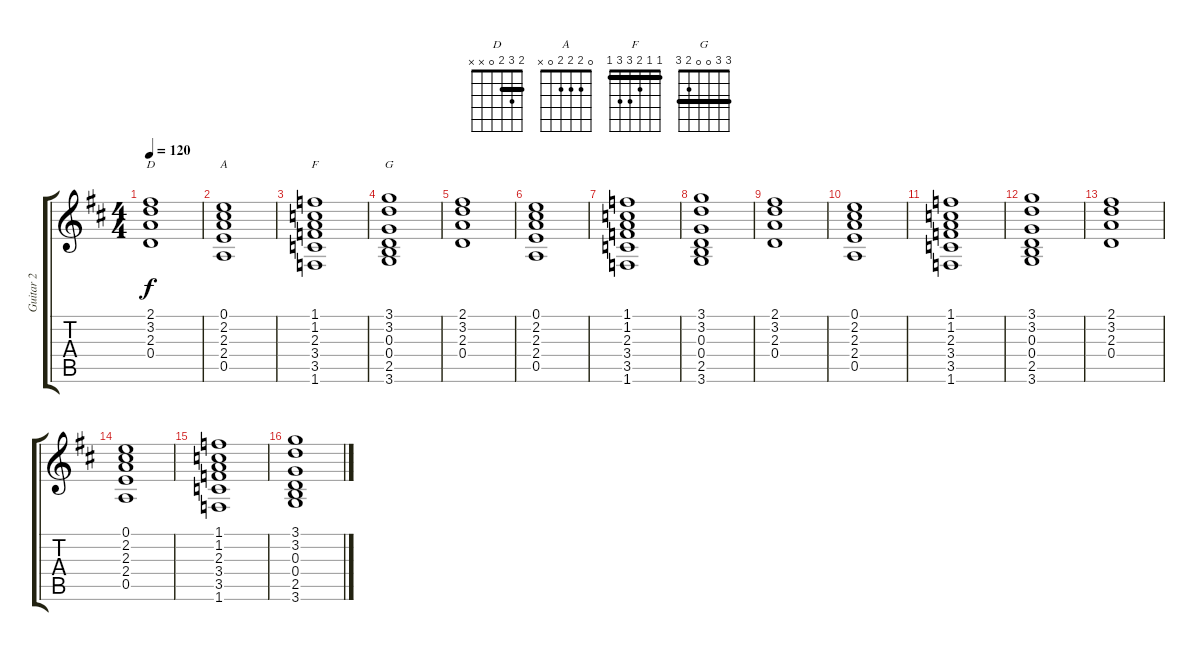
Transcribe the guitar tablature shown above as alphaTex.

\track ("Guitar 2" "Guitar 2") {instrument electricguitarclean}
\staff {score tabs}
\tuning (E4 B3 G3 D3 A2 E2) {hide}
\chord ("D" 2 3 2 0 x x) {barre 2}
\chord ("A" 0 2 2 2 0 x)
\chord ("F" 1 1 2 3 3 1) {barre 1}
\chord ("G" 3 3 0 0 2 3) {barre 3}
\ts (4 4)
\tempo 120
\clef g2
\ks d
(2.1 3.2 2.3 0.4).1{ch "D" dy f} |
(0.1 2.2 2.3 2.4 0.5).1{ch "A"} |
(1.1 1.2 2.3 3.4 3.5 1.6).1{ch "F"} |
(3.1 3.2 0.3 0.4 2.5 3.6).1{ch "G"} |
(2.1 3.2 2.3 0.4).1 |
(0.1 2.2 2.3 2.4 0.5).1 |
(1.1 1.2 2.3 3.4 3.5 1.6).1 |
(3.1 3.2 0.3 0.4 2.5 3.6).1 |
(2.1 3.2 2.3 0.4).1 |
(0.1 2.2 2.3 2.4 0.5).1 |
(1.1 1.2 2.3 3.4 3.5 1.6).1 |
(3.1 3.2 0.3 0.4 2.5 3.6).1 |
(2.1 3.2 2.3 0.4).1 |
(0.1 2.2 2.3 2.4 0.5).1 |
(1.1 1.2 2.3 3.4 3.5 1.6).1 |
(3.1 3.2 0.3 0.4 2.5 3.6).1
